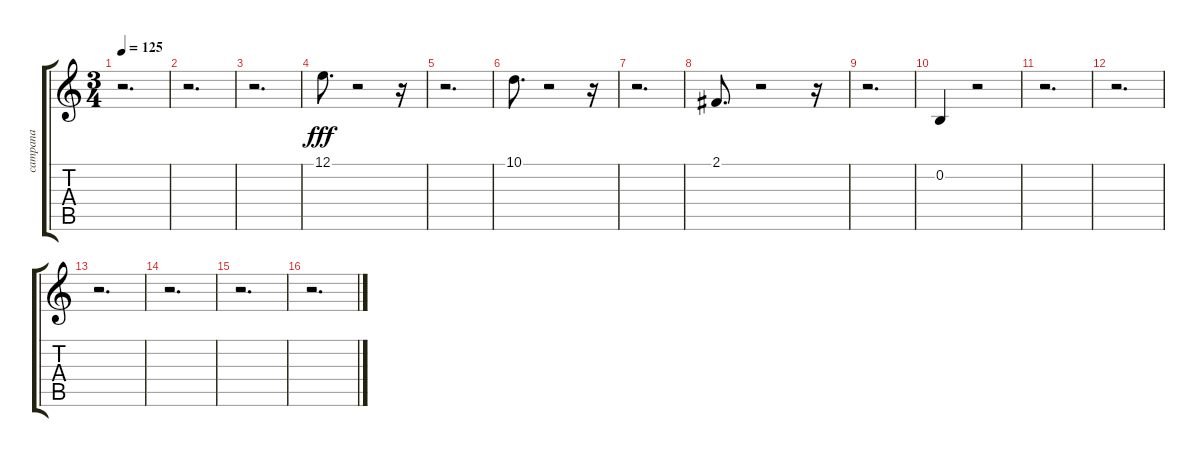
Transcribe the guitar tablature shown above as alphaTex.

\track ("campana" "campana") {instrument tubularbells}
\staff {score tabs}
\tuning (E4 B3 G3 D3 A2 E2) {hide}
\ts (3 4)
\tempo 125
\clef g2
\ks c
r.2{d dy f} |
r.2{d} |
r.2{d} |
12.1.8{d dy fff} r.2 r.16 |
r.2{d} |
10.1.8{d} r.2 r.16 |
r.2{d} |
2.1.8{d} r.2 r.16 |
r.2{d} |
0.2.4 r.2 |
r.2{d} |
r.2{d} |
r.2{d} |
r.2{d} |
r.2{d} |
r.2{d}
